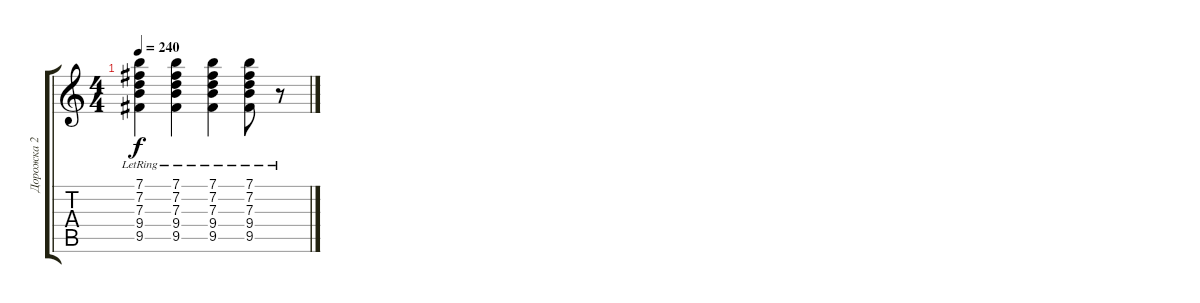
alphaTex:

\track ("Дорожка 2" "Дорожка 2") {instrument acousticguitarsteel}
\staff {score tabs}
\tuning (E4 B3 G3 D3 A2 E2) {hide}
\ts (4 4)
\tempo 240
\clef g2
\ks c
(7.1{lr} 7.2{lr} 7.3{lr} 9.4{lr} 9.5{lr}).4{dy f} (7.1{lr} 7.2{lr} 7.3{lr} 9.4{lr} 9.5{lr}).4 (7.1{lr} 7.2{lr} 7.3{lr} 9.4{lr} 9.5{lr}).4 (7.1{lr} 7.2{lr} 7.3{lr} 9.4{lr} 9.5{lr}).8 r.8
